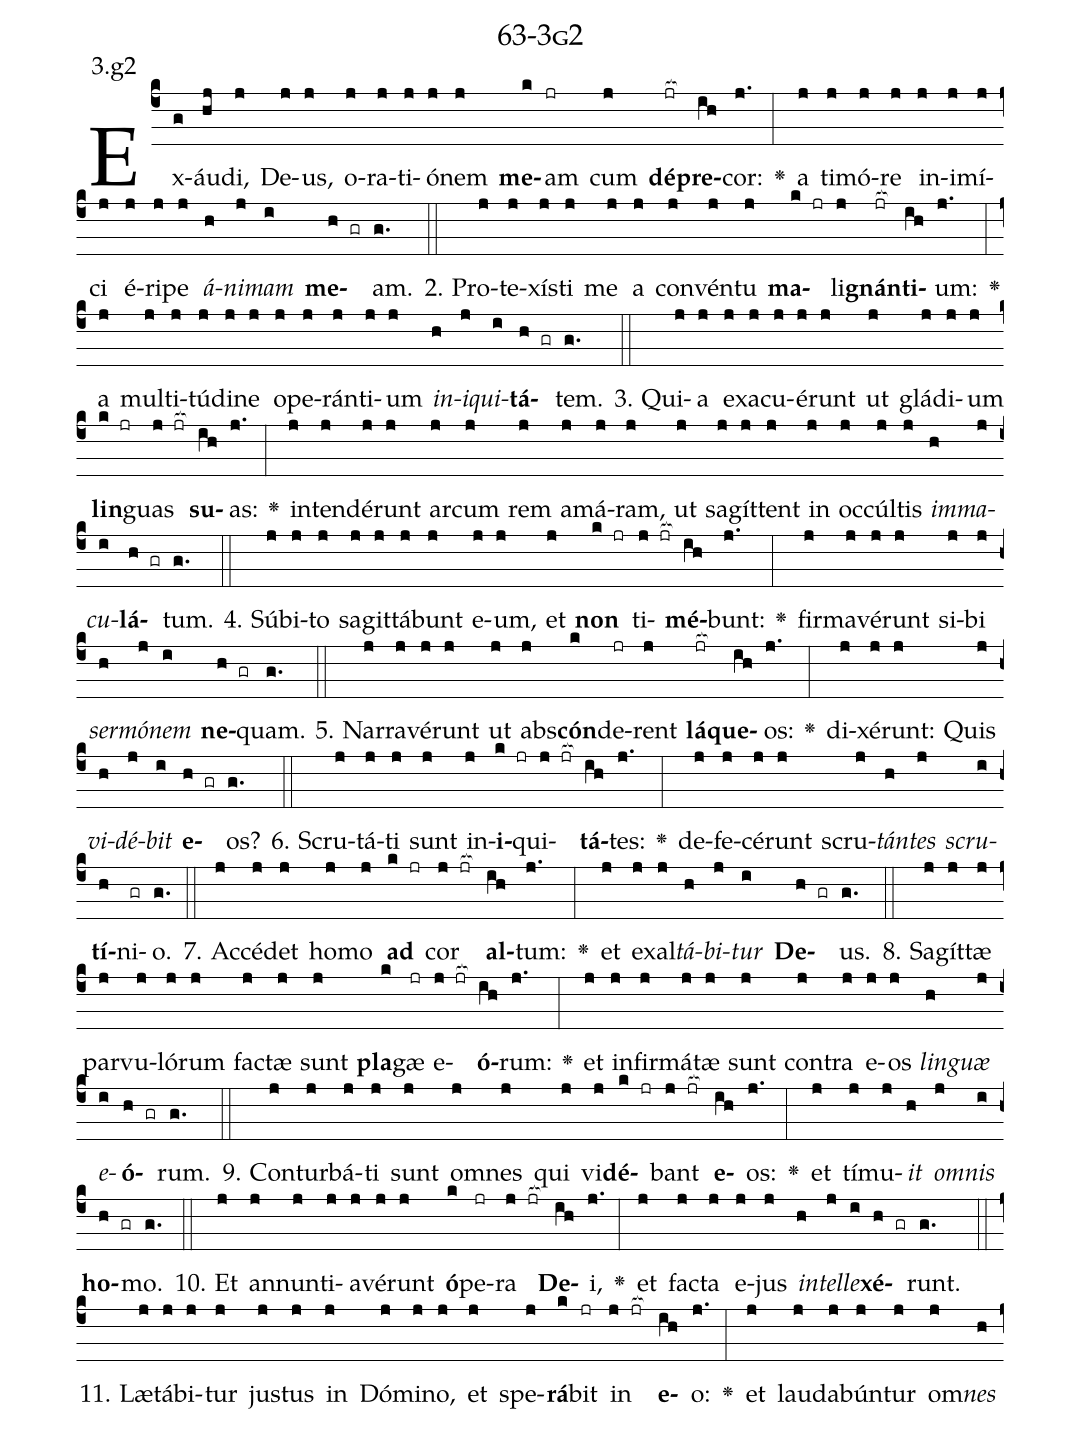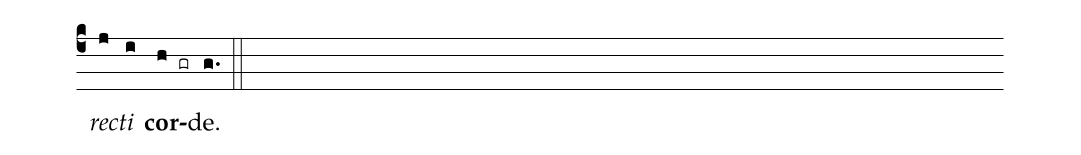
name: 63-3g2;
annotation: 3.g2;
%%
(c4)Ex(g)áu(hj)di,(j) De(j)us,(j) o(j)ra(j)ti(j)ó(j)nem(j) <b>me</b>(k)am(jr) cum(j) <b>dé</b>(jr[ocb:1{])<b>pre</b>(ih[ocb:0}])cor:(j.) <v>\greheightstar</v>(:) a(j) ti(j)mó(j)re(j) in(j)i(j)mí(j)ci(j) é(j)ri(j)pe(j) <i>á</i>(h)<i>ni</i>(j)<i>mam</i>(i) <b>me</b>(h gr)am.(g.) (::)
2. Pro(j)te(j)xís(j)ti(j) me(j) a(j) con(j)vén(j)tu(j) <b>ma</b>(k jr)li(j)<b>gnán</b>(jr[ocb:1{])<b>ti</b>(ih[ocb:0}])um:(j.) <v>\greheightstar</v>(:) a(j) mul(j)ti(j)tú(j)di(j)ne(j) o(j)pe(j)rán(j)ti(j)um(j) <i>in</i>(h)<i>i</i>(j)<i>qui</i>(i)<b>tá</b>(h gr)tem.(g.) (::)
3. Qui(j)a(j) ex(j)a(j)cu(j)é(j)runt(j) ut(j) glá(j)di(j)um(j) <b>lin</b>(k jr)guas(j jr[ocb:1{]) <b>su</b>(ih[ocb:0}])as:(j.) <v>\greheightstar</v>(:) in(j)ten(j)dé(j)runt(j) ar(j)cum(j) rem(j) a(j)má(j)ram,(j) ut(j) sa(j)gít(j)tent(j) in(j) oc(j)cúl(j)tis(j) <i>im</i>(h)<i>ma</i>(j)<i>cu</i>(i)<b>lá</b>(h gr)tum.(g.) (::)
4. Súb(j)i(j)to(j) sa(j)git(j)tá(j)bunt(j) e(j)um,(j) et(j) <b>non</b>(k jr) ti(j jr[ocb:1{])<b>mé</b>(ih[ocb:0}])bunt:(j.) <v>\greheightstar</v>(:) fir(j)ma(j)vé(j)runt(j) si(j)bi(j) <i>ser</i>(h)<i>mó</i>(j)<i>nem</i>(i) <b>ne</b>(h gr)quam.(g.) (::)
5. Nar(j)ra(j)vé(j)runt(j) ut(j) abs(j)<b>cón</b>(k)de(jr)rent(j) <b>lá</b>(jr[ocb:1{])<b>que</b>(ih[ocb:0}])os:(j.) <v>\greheightstar</v>(:) di(j)xé(j)runt:(j) Quis(j) <i>vi</i>(h)<i>dé</i>(j)<i>bit</i>(i) <b>e</b>(h gr)os?(g.) (::)
6. Scru(j)tá(j)ti(j) sunt(j) in(j)<b>i</b>(k jr)qui(j jr[ocb:1{])<b>tá</b>(ih[ocb:0}])tes:(j.) <v>\greheightstar</v>(:) de(j)fe(j)cé(j)runt(j) scru(j)<i>tán</i>(h)<i>tes</i>(j) <i>scru</i>(i)<b>tí</b>(h)ni(gr)o.(g.) (::)
7. Ac(j)cé(j)det(j) ho(j)mo(j) <b>ad</b>(k jr) cor(j jr[ocb:1{]) <b>al</b>(ih[ocb:0}])tum:(j.) <v>\greheightstar</v>(:) et(j) ex(j)al(j)<i>tá</i>(h)<i>bi</i>(j)<i>tur</i>(i) <b>De</b>(h gr)us.(g.) (::)
8. Sa(j)gít(j)tæ(j) par(j)vu(j)ló(j)rum(j) fac(j)tæ(j) sunt(j) <b>pla</b>(k)gæ(jr) e(j jr[ocb:1{])<b>ó</b>(ih[ocb:0}])rum:(j.) <v>\greheightstar</v>(:) et(j) in(j)fir(j)má(j)tæ(j) sunt(j) con(j)tra(j) e(j)os(j) <i>lin</i>(h)<i>guæ</i>(j) <i>e</i>(i)<b>ó</b>(h gr)rum.(g.) (::)
9. Con(j)tur(j)bá(j)ti(j) sunt(j) om(j)nes(j) qui(j) vi(j)<b>dé</b>(k jr)bant(j jr[ocb:1{]) <b>e</b>(ih[ocb:0}])os:(j.) <v>\greheightstar</v>(:) et(j) tí(j)mu(j)<i>it</i>(h) <i>om</i>(j)<i>nis</i>(i) <b>ho</b>(h gr)mo.(g.) (::)
10. Et(j) an(j)nun(j)ti(j)a(j)vé(j)runt(j) <b>ó</b>(k)pe(jr)ra(j jr[ocb:1{]) <b>De</b>(ih[ocb:0}])i,(j.) <v>\greheightstar</v>(:) et(j) fac(j)ta(j) e(j)jus(j) <i>in</i>(h)<i>tel</i>(j)<i>le</i>(i)<b>xé</b>(h gr)runt.(g.) (::)
11. Læ(j)tá(j)bi(j)tur(j) jus(j)tus(j) in(j) Dó(j)mi(j)no,(j) et(j) spe(j)<b>rá</b>(k)bit(jr) in(j jr[ocb:1{]) <b>e</b>(ih[ocb:0}])o:(j.) <v>\greheightstar</v>(:) et(j) lau(j)da(j)bún(j)tur(j) om(j)<i>nes</i>(h) <i>rec</i>(j)<i>ti</i>(i) <b>cor</b>(h gr)de.(g.) (::)
